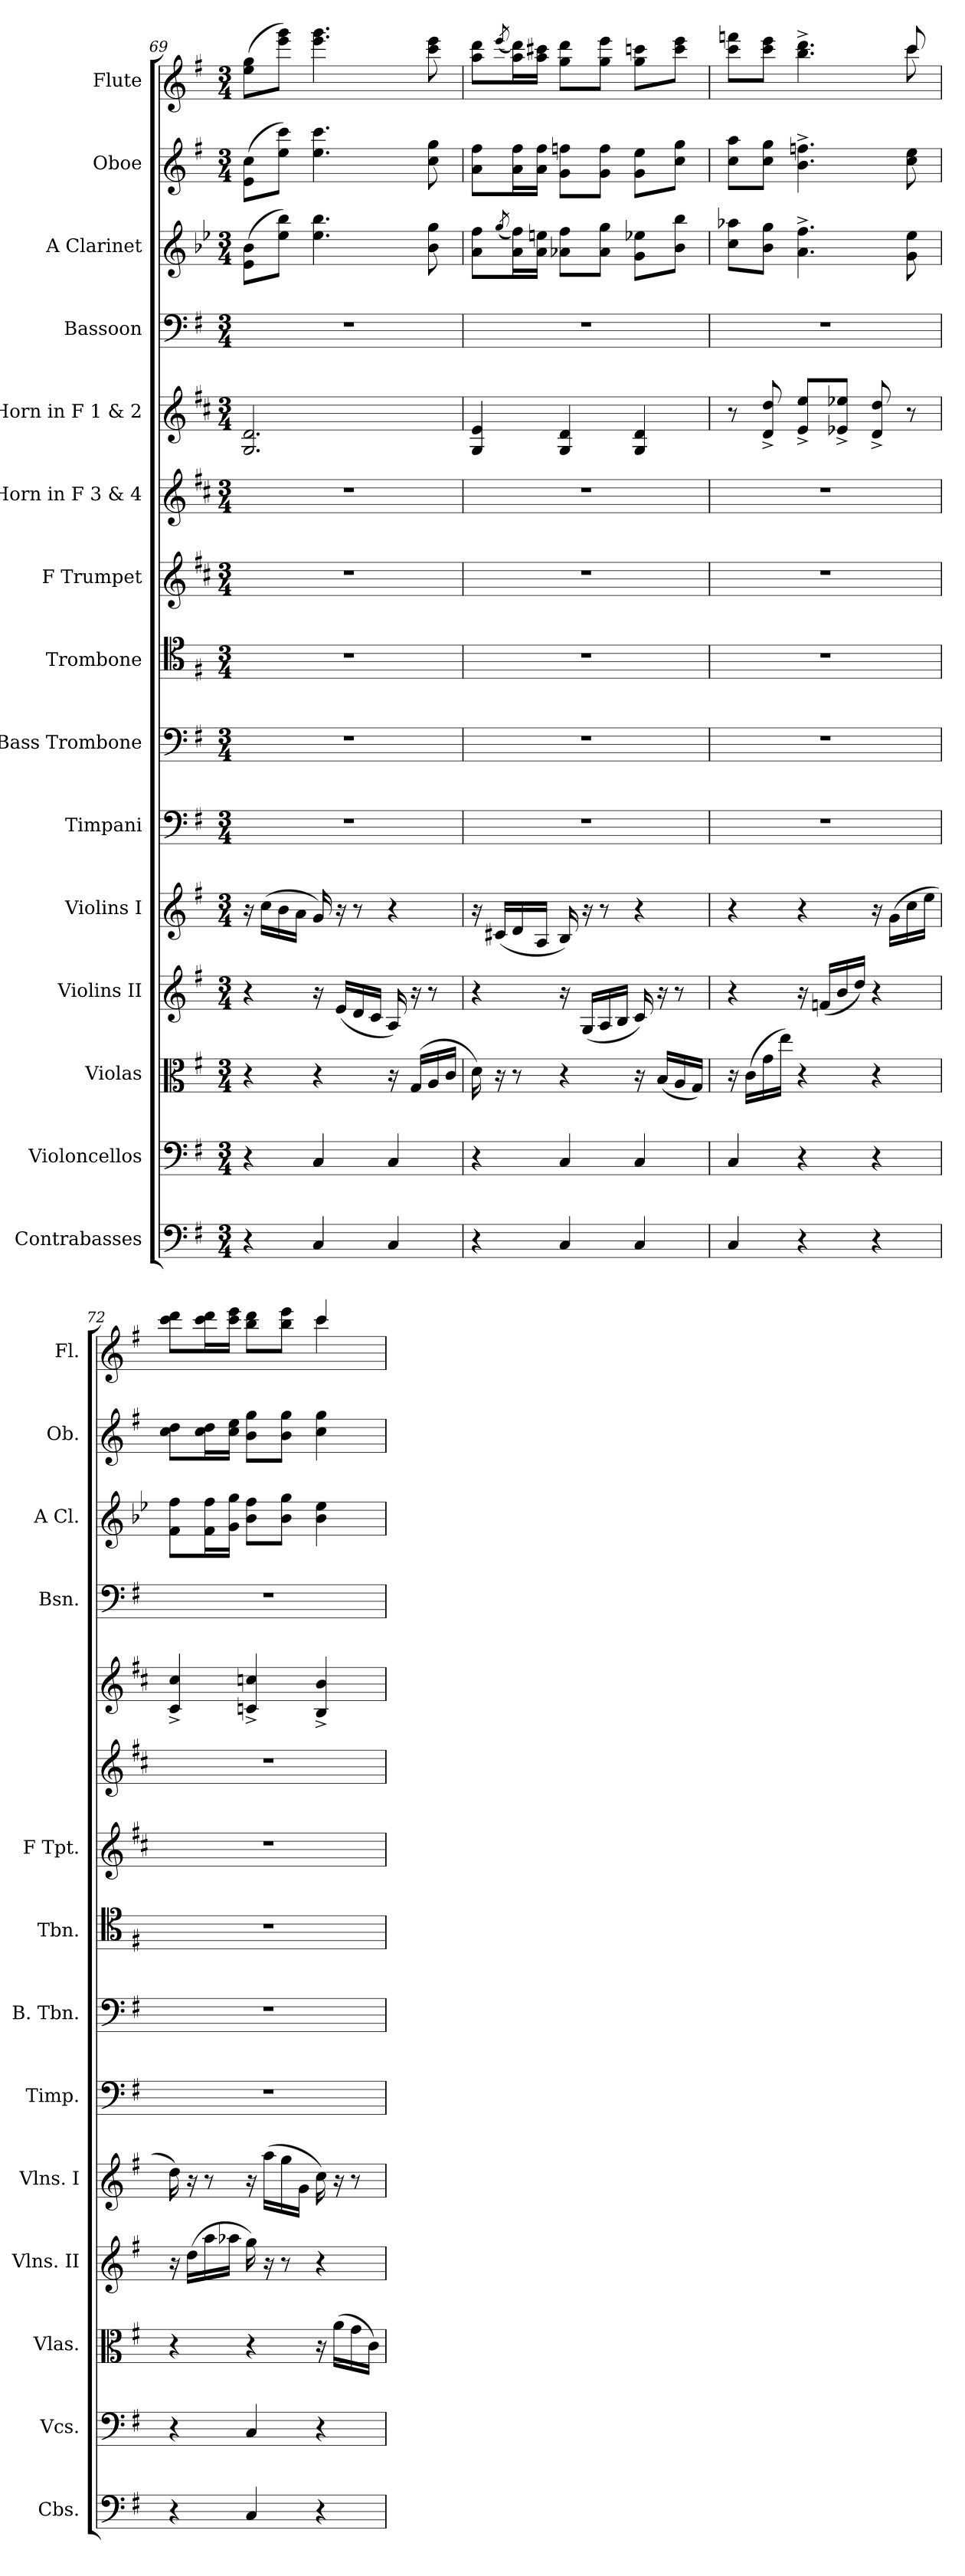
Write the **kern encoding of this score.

**kern	**kern	**kern	**kern	**kern	**kern	**kern	**kern	**kern	**kern	**kern	**kern	**kern	**kern	**kern
*part15	*part14	*part13	*part12	*part11	*part10	*part9	*part8	*part7	*part6	*part5	*part4	*part3	*part2	*part1
*staff15	*staff14	*staff13	*staff12	*staff11	*staff10	*staff9	*staff8	*staff7	*staff6	*staff5	*staff4	*staff3	*staff2	*staff1
*I"Contrabasses	*I"Violoncellos	*I"Violas	*I"Violins II	*I"Violins I	*I"Timpani	*I"Bass Trombone	*I"Trombone	*I"F Trumpet	*I"Horn in F 3 &amp; 4	*I"Horn in F 1 &amp; 2	*I"Bassoon	*I"A Clarinet	*I"Oboe	*I"Flute
*I'Cbs.	*I'Vcs.	*I'Vlas.	*I'Vlns. II	*I'Vlns. I	*I'Timp.	*I'B. Tbn.	*I'Tbn.	*I'F Tpt.	*	*	*I'Bsn.	*I'A Cl.	*I'Ob.	*I'Fl.
!!LO:PB:g=z
*clefF4	*clefF4	*clefC3	*clefG2	*clefG2	*clefF4	*clefF4	*clefC4	*clefG2	*clefG2	*clefG2	*clefF4	*clefG2	*clefG2	*clefG2
*ITrd7c12	*	*	*	*	*	*	*	*ITrd-3c-5	*ITrd4c7	*ITrd4c7	*	*ITrd2c3	*	*
*k[f#]	*k[f#]	*k[f#]	*k[f#]	*k[f#]	*k[f#]	*k[f#]	*k[f#]	*k[f#]	*k[f#]	*k[f#]	*k[f#]	*k[f#]	*k[f#]	*k[f#]
*M3/4	*M3/4	*M3/4	*M3/4	*M3/4	*M3/4	*M3/4	*M3/4	*M3/4	*M3/4	*M3/4	*M3/4	*M3/4	*M3/4	*M3/4
=69	=69	=69	=69	=69	=69	=69	=69	=69	=69	=69	=69	=69	=69	=69
4r	4r	4r	4r	16r	2.r	2.r	2.r	2.r	2.r	2.C/ 2.G/	2.r	(>8c\ 8g\L	(>8e\ 8cc\L	(>8ee\ 8gg\L
.	.	.	.	(>16cc\LL	.	.	.	.	.	.	.	.	.	.
.	.	.	.	16b\	.	.	.	.	.	.	.	8cc\ 8gg\J)	8ee\ 8ccc\J)	8eee\ 8ggg\J)
.	.	.	.	16a\JJ	.	.	.	.	.	.	.	.	.	.
4CC/	4C/	4r	16r	16g/)	.	.	.	.	.	.	.	4.cc\ 4.gg\	4.ee\ 4.ccc\	4.eee\ 4.ggg\
.	.	.	(<16e/LL	16r	.	.	.	.	.	.	.	.	.	.
.	.	.	16d/	8r	.	.	.	.	.	.	.	.	.	.
.	.	.	16c/JJ	.	.	.	.	.	.	.	.	.	.	.
4CC/	4C/	16r	16A/)	4r	.	.	.	.	.	.	.	.	.	.
.	.	(<16G/LL	16r	.	.	.	.	.	.	.	.	.	.	.
.	.	16A/	8r	.	.	.	.	.	.	.	.	8g\ 8ee\	8cc\ 8gg\	8ccc\ 8eee\
.	.	16c/JJ	.	.	.	.	.	.	.	.	.	.	.	.
=70	=70	=70	=70	=70	=70	=70	=70	=70	=70	=70	=70	=70	=70	=70
4r	4r	16d\)	4r	16r	2.r	2.r	2.r	2.r	2.r	4C/ 4A/	2.r	8f#\ 8dd\L	8a\ 8ff#\L	8aa\ 8ddd\L
.	.	16r	.	(<16c#X/LL	.	.	.	.	.	.	.	.	.	.
.	.	.	.	.	.	.	.	.	.	.	.	(>8qee/	.	(>8qeee/
.	.	8r	.	16d/	.	.	.	.	.	.	.	16f#\ 16dd\L)	16a\ 16ff#\L	16aa\ 16ddd\L)
.	.	.	.	16A/JJ	.	.	.	.	.	.	.	16f#\ 16cc#X\JJ	16a\ 16ff#\JJ	16aa\ 16ccc#X\JJ
4CC/	4C/	4r	16r	16B/)	.	.	.	.	.	4C/ 4G/	.	8fn\ 8dd\L	8g\ 8ffn\L	8gg\ 8ddd\L
.	.	.	(<16G/LL	16r	.	.	.	.	.	.	.	.	.	.
.	.	.	16A/	8r	.	.	.	.	.	.	.	8f\ 8ee\J	8g\ 8ff\J	8gg\ 8eee\J
.	.	.	16B/JJ	.	.	.	.	.	.	.	.	.	.	.
4CC/	4C/	16r	16c/)	4r	.	.	.	.	.	4C/ 4G/	.	8e\ 8ccn\L	8g\ 8ee\L	8gg\ 8cccn\L
.	.	(<16B/LL	16r	.	.	.	.	.	.	.	.	.	.	.
.	.	16A/	8r	.	.	.	.	.	.	.	.	8g\ 8gg\J	8cc\ 8gg\J	8ccc\ 8eee\J
.	.	16G/JJ)	.	.	.	.	.	.	.	.	.	.	.	.
=71	=71	=71	=71	=71	=71	=71	=71	=71	=71	=71	=71	=71	=71	=71
*	*	*	*	*	*	*	*	*	*	*	*	*	*	*^
4CC/	4C/	16r	4r	4r	2.r	2.r	2.r	2.r	2.r	8r	2.r	8a\ 8ffn\L	8cc\ 8aa\L	8ccc\ 8fffn\L	8ryy
.	.	(>16c\LL	.	.	.	.	.	.	.	.	.	.	.	.	.
*	*	*	*	*	*	*	*	*	*	*	*	*	*	*v	*v
.	.	16g\	.	.	.	.	.	.	.	8G/^ 8g/^	.	8g\ 8ee\J	8cc\ 8gg\J	8ccc\ 8eee\J
.	.	16ee\JJ)	.	.	.	.	.	.	.	.	.	.	.	.
4r	4r	4r	16r	4r	.	.	.	.	.	8A/^ 8a/^L	.	4.f#\^ 4.dd\^	4.b\^ 4.ffn\^	4.bb\^ 4.ddd\^
.	.	.	(<16fn/LL	.	.	.	.	.	.	.	.	.	.	.
.	.	.	16b/	.	.	.	.	.	.	8A-X/^ 8a-X/^J	.	.	.	.
.	.	.	16dd/JJ)	.	.	.	.	.	.	.	.	.	.	.
4r	4r	4r	4r	16r	.	.	.	.	.	8G/^ 8g/^	.	.	.	.
.	.	.	.	(>16g\LL	.	.	.	.	.	.	.	.	.	.
*	*	*	*	*	*	*	*	*	*	*	*	*	*	*^
.	.	.	.	16cc\	.	.	.	.	.	8r	.	8e\ 8cc\	8cc\ 8ee\	8ccc/	8ccc\
.	.	.	.	16ee\JJ	.	.	.	.	.	.	.	.	.	.	.
!!LO:PB:g=z	!!
=72	=72	=72	=72	=72	=72	=72	=72	=72	=72	=72	=72	=72	=72	=72	=72
4r	4r	4r	16r	16dd\)	2.r	2.r	2.r	2.r	2.r	4F#/^ 4f#/^	2.r	8d\ 8dd\L	8cc\ 8dd\L	8ccc\ 8ddd\L	2ryy
.	.	.	(>16dd\LL	16r	.	.	.	.	.	.	.	.	.	.	.
.	.	.	16aa\	8r	.	.	.	.	.	.	.	16d\ 16dd\L	16cc\ 16dd\L	16ccc\ 16ddd\L	.
.	.	.	16aa-X\JJ	.	.	.	.	.	.	.	.	16e\ 16ee\JJ	16cc\ 16ee\JJ	16ccc\ 16eee\JJ	.
4CC/	4C/	4r	16gg\)	16r	.	.	.	.	.	4Fn/^ 4fn/^	.	8g\ 8dd\L	8b\ 8gg\L	8bb\ 8ddd\L	.
.	.	.	16r	(>16aa\LL	.	.	.	.	.	.	.	.	.	.	.
.	.	.	8r	16gg\	.	.	.	.	.	.	.	8g\ 8ee\J	8b\ 8gg\J	8bb\ 8eee\J	.
.	.	.	.	16g\JJ	.	.	.	.	.	.	.	.	.	.	.
4r	4r	16r	4r	16cc\)	.	.	.	.	.	4E/^ 4e/^	.	4g\ 4cc\	4cc\ 4gg\	4ccc/	4ccc\
.	.	(>16a\LL	.	16r	.	.	.	.	.	.	.	.	.	.	.
.	.	16g\	.	8r	.	.	.	.	.	.	.	.	.	.	.
.	.	16c\JJ)	.	.	.	.	.	.	.	.	.	.	.	.	.
*	*	*	*	*	*	*	*	*	*	*	*	*	*	*v	*v
=	=	=	=	=	=	=	=	=	=	=	=	=	=	=
*-	*-	*-	*-	*-	*-	*-	*-	*-	*-	*-	*-	*-	*-	*-
